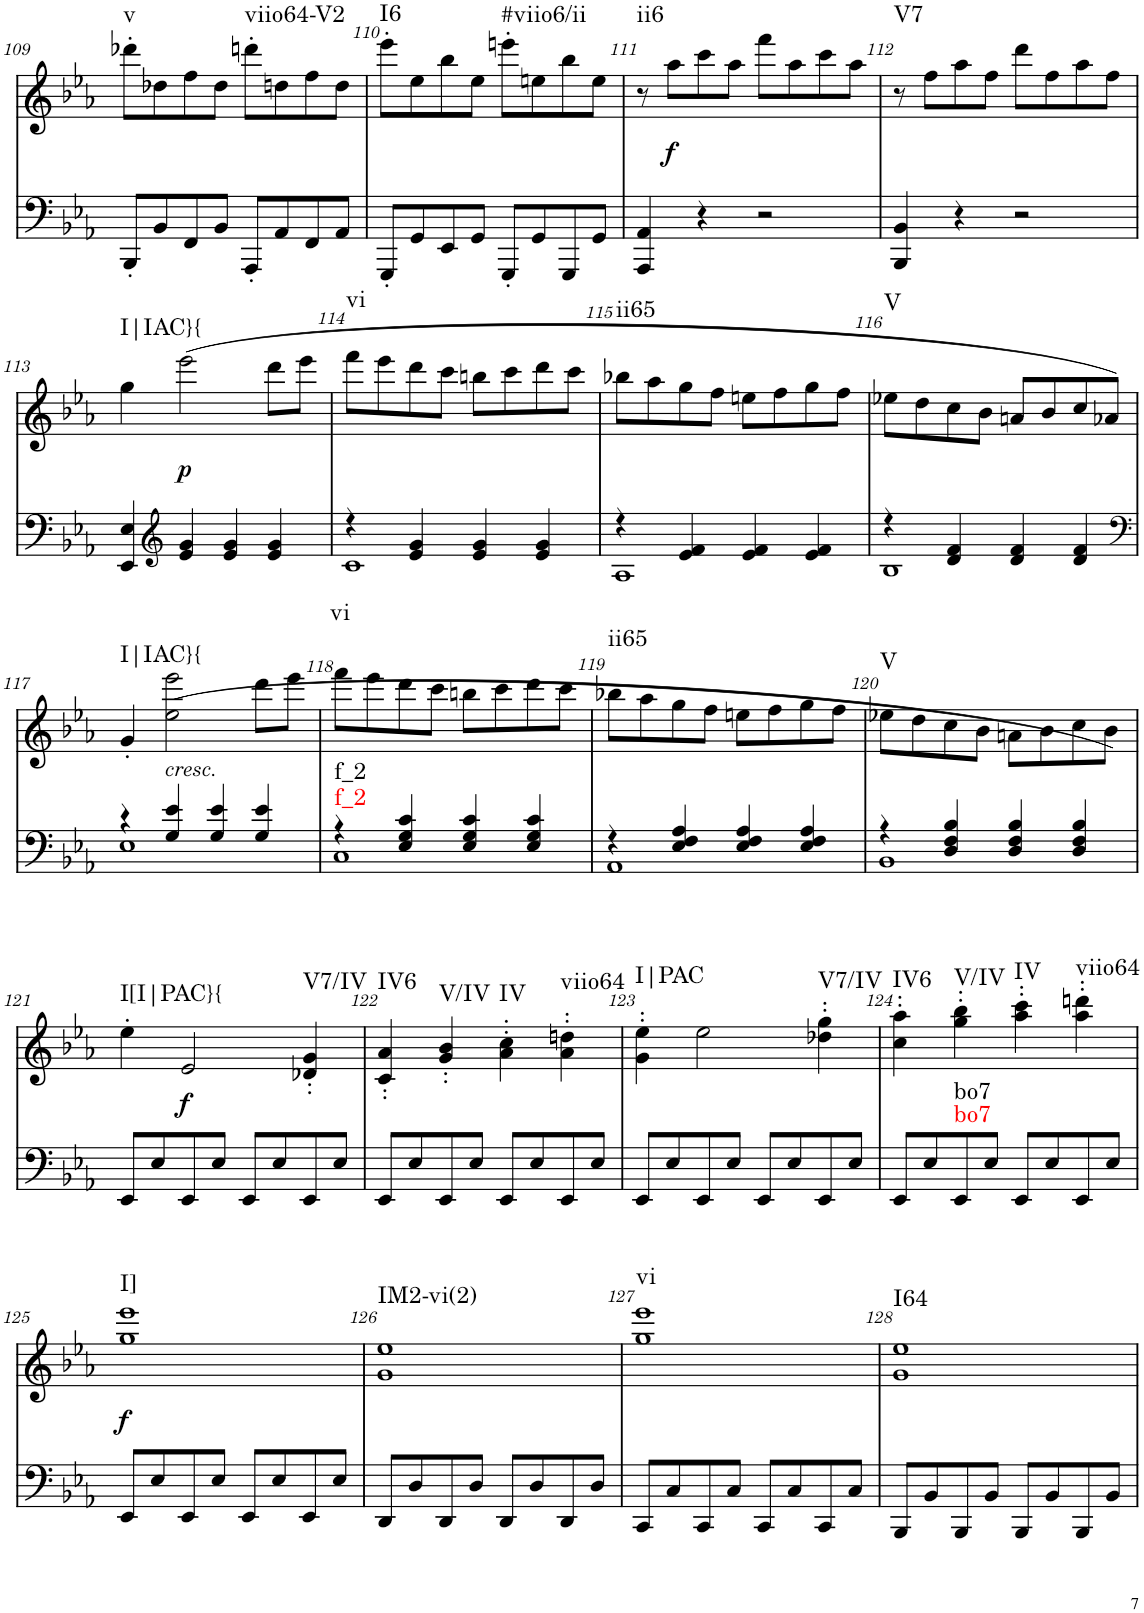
**kern	**kern	**text	**dynam	**harte
*part2	*part1	*part1	*part1	*part1
*staff2	*staff1	*staff1	*staff1	*
*I"piano	*I"piano	*	*	*
*I'Pno	*I'Pno	*	*	*
!!LO:PB:g=z
*clefF4	*clefG2	*	*	*
*k[b-e-a-]	*k[b-e-a-]	*	*	*
*c:	*c:	*	*	*
*M2/2	*M2/2	*	*	*
*met(c|)	*met(c|)	*	*	*
=109	=109	=109	=109	=109
!	!	!	!	!LO:H:kt=v
8BBB-'/L	8ddd-X'\L	.	.	N
8BB-/	8dd-X\	.	.	.
8FF/	8ff\	.	.	.
8BB-/J	8dd-\J	.	.	.
!	!	!	!	!LO:H:kt=viio64-V2
8AAA-'/L	8dddn'\L	.	.	N
8AA-/	8ddn\	.	.	.
8FF/	8ff\	.	.	.
8AA-/J	8dd\J	.	.	.
=110	=110	=110	=110	=110
!	!	!	!	!LO:H:kt=I6
8GGG'/L	8eee-'\L	.	.	N
8GG/	8ee-\	.	.	.
8EE-/	8bb-\	.	.	.
8GG/J	8ee-\J	.	.	.
!	!	!	!	!LO:H:kt=#viio6/ii
8GGG'/L	8eeen'\L	.	.	N
8GG/	8een\	.	.	.
8GGG/	8bb-\	.	.	.
8GG/J	8ee\J	.	.	.
=111	=111	=111	=111	=111
!	!	!	!	!LO:H:kt=ii6
4AAA-/ 4AA-/	8r	.	.	N
!	!	!LO:LY:b	!LO:DY:b	!
.	8aa-\L	f	f	.
4r	8ccc\	.	.	.
.	8aa-\J	.	.	.
2r	8fff\L	.	.	.
.	8aa-\	.	.	.
.	8ccc\	.	.	.
.	8aa-\J	.	.	.
=112	=112	=112	=112	=112
!	!	!	!	!LO:H:kt=V7
4BBB-/ 4BB-/	8r	.	.	N
.	8ff\L	.	.	.
4r	8aa-\	.	.	.
.	8ff\J	.	.	.
2r	8ddd\L	.	.	.
.	8ff\	.	.	.
.	8aa-\	.	.	.
.	8ff\J	.	.	.
!!LO:LB:g=z
=113	=113	=113	=113	=113
!	!	!	!	!LO:H:kt=I|IAC}{
4EE-/ 4E-/	4gg\	.	.	N
*clefG2	*	*	*	*
!	!	!LO:LY:b	!LO:DY:b	!
4e-/ 4g/	(2eee-\	p	p	.
4e-/ 4g/	.	.	.	.
4e-/ 4g/	8ddd\L	.	.	.
.	8eee-\J	.	.	.
=114	=114	=114	=114	=114
*^	*	*	*	*
!	!	!	!	!	!LO:H:kt=vi
4r	1c	8fff\L	.	.	N
.	.	8eee-\	.	.	.
4e-/ 4g/	.	8ddd\	.	.	.
.	.	8ccc\J	.	.	.
4e-/ 4g/	.	8bbn\L	.	.	.
.	.	8ccc\	.	.	.
4e-/ 4g/	.	8ddd\	.	.	.
.	.	8ccc\J	.	.	.
=115	=115	=115	=115	=115	=115
!	!	!	!	!	!LO:H:kt=ii65
4r	1A-	8bb-X\L	.	.	N
.	.	8aa-\	.	.	.
4e-/ 4f/	.	8gg\	.	.	.
.	.	8ff\J	.	.	.
4e-/ 4f/	.	8een\L	.	.	.
.	.	8ff\	.	.	.
4e-/ 4f/	.	8gg\	.	.	.
.	.	8ff\J	.	.	.
=116	=116	=116	=116	=116	=116
!	!	!	!	!	!LO:H:kt=V
4r	1B-	8ee-X\L	.	.	N
.	.	8dd\	.	.	.
4d/ 4f/	.	8cc\	.	.	.
.	.	8b-\J	.	.	.
4d/ 4f/	.	8an/L	.	.	.
.	.	8b-/	.	.	.
4d/ 4f/	.	8cc/	.	.	.
.	.	8a-X/J)	.	.	.
!!LO:LB:g=z
=117	=117	=117	=117	=117	=117
*clefF4	*	*	*	*	*
!	!	!	!	!	!LO:H:kt=I|IAC}{
4r	1E-	4g'/	.	.	N
!	!	!LO:TX:b:i:t=cresc.	!	!	!
4G/ 4e-/	.	(2ee-\ 2eee-\	.	.	.
4G/ 4e-/	.	.	.	.	.
4G/ 4e-/	.	8ddd\L	.	.	.
.	.	8eee-\J	.	.	.
=118	=118	=118	=118	=118	=118
!	!	!	!	!	!LO:H:kt=vi
4r	1C	8fff\L	.	.	N
.	.	8eee-\	.	.	.
4E-/ 4G/ 4c/	.	8ddd\	.	.	.
.	.	8ccc\J	.	.	.
4E-/ 4G/ 4c/	.	8bbn\L	.	.	.
.	.	8ccc\	.	.	.
4E-/ 4G/ 4c/	.	8ddd\	.	.	.
.	.	8ccc\J	.	.	.
=119	=119	=119	=119	=119	=119
!	!	!	!	!	!LO:H:kt=ii65
4r	1AA-	8bb-X\L	.	.	N
.	.	8aa-\	.	.	.
4E-/ 4F/ 4A-/	.	8gg\	.	.	.
.	.	8ff\J	.	.	.
4E-/ 4F/ 4A-/	.	8een\L	.	.	.
.	.	8ff\	.	.	.
4E-/ 4F/ 4A-/	.	8gg\	.	.	.
.	.	8ff\J	.	.	.
=120	=120	=120	=120	=120	=120
!	!	!	!	!	!LO:H:kt=V
4r	1BB-	8ee-X\L	.	.	N
.	.	8dd\	.	.	.
4D/ 4F/ 4B-/	.	8cc\	.	.	.
.	.	8b-\J	.	.	.
4D/ 4F/ 4B-/	.	8an\L	.	.	.
.	.	8b-\	.	.	.
4D/ 4F/ 4B-/	.	8cc\	.	.	.
.	.	8b-\J)	.	.	.
*v	*v	*	*	*	*
!!LO:LB:g=z
=121	=121	=121	=121	=121
!	!	!	!	!LO:H:kt=I[I|PAC}{
8EE-/L	4ee-'\	.	.	N
8E-/	.	.	.	.
!	!	!LO:LY:b	!LO:DY:b	!
8EE-/	2e-/	f	f	.
8E-/J	.	.	.	.
8EE-/L	.	.	.	.
8E-/	.	.	.	.
!	!	!	!	!LO:H:kt=V7/IV
8EE-/	4d-X/' 4g/'	.	.	N
8E-/J	.	.	.	.
=122	=122	=122	=122	=122
!	!	!	!	!LO:H:kt=IV6
8EE-/L	4c/' 4a-/'	.	.	N
8E-/	.	.	.	.
!	!	!	!	!LO:H:kt=V/IV
8EE-/	4g/' 4b-/'	.	.	N
8E-/J	.	.	.	.
!	!	!	!	!LO:H:kt=IV
8EE-/L	4a-\' 4cc\'	.	.	N
8E-/	.	.	.	.
!	!	!	!	!LO:H:kt=viio64
8EE-/	4a-\' 4ddn\'	.	.	N
8E-/J	.	.	.	.
=123	=123	=123	=123	=123
!	!	!	!	!LO:H:kt=I|PAC
8EE-/L	4g\' 4ee-\'	.	.	N
8E-/	.	.	.	.
8EE-/	2ee-\	.	.	.
8E-/J	.	.	.	.
8EE-/L	.	.	.	.
8E-/	.	.	.	.
!	!	!	!	!LO:H:kt=V7/IV
8EE-/	4dd-X\' 4gg\'	.	.	N
8E-/J	.	.	.	.
=124	=124	=124	=124	=124
!	!	!	!	!LO:H:kt=IV6
8EE-/L	4cc\' 4aa-\'	.	.	N
8E-/	.	.	.	.
!	!	!	!	!LO:H:kt=V/IV
8EE-/	4gg\' 4bb-\'	.	.	N
8E-/J	.	.	.	.
!	!	!	!	!LO:H:kt=IV
8EE-/L	4aa-\' 4ccc\'	.	.	N
8E-/	.	.	.	.
!	!	!	!	!LO:H:kt=viio64
8EE-/	4aa-\' 4dddn\'	.	.	N
8E-/J	.	.	.	.
!!LO:LB:g=z
=125	=125	=125	=125	=125
!	!	!LO:LY:b	!LO:DY:b	!LO:H:kt=I]
8EE-/L	1gg 1eee-	f	f	N
8E-/	.	.	.	.
8EE-/	.	.	.	.
8E-/J	.	.	.	.
8EE-/L	.	.	.	.
8E-/	.	.	.	.
8EE-/	.	.	.	.
8E-/J	.	.	.	.
=126	=126	=126	=126	=126
!	!	!	!	!LO:H:kt=IM2-vi(2)
8DD/L	1g 1ee-	.	.	N
8D/	.	.	.	.
8DD/	.	.	.	.
8D/J	.	.	.	.
8DD/L	.	.	.	.
8D/	.	.	.	.
8DD/	.	.	.	.
8D/J	.	.	.	.
=127	=127	=127	=127	=127
!	!	!	!	!LO:H:kt=vi
8CC/L	1gg 1eee-	.	.	N
8C/	.	.	.	.
8CC/	.	.	.	.
8C/J	.	.	.	.
8CC/L	.	.	.	.
8C/	.	.	.	.
8CC/	.	.	.	.
8C/J	.	.	.	.
=128	=128	=128	=128	=128
!	!	!	!	!LO:H:kt=I64
8BBB-/L	1g 1ee-	.	.	N
8BB-/	.	.	.	.
8BBB-/	.	.	.	.
8BB-/J	.	.	.	.
8BBB-/L	.	.	.	.
8BB-/	.	.	.	.
8BBB-/	.	.	.	.
8BB-/J	.	.	.	.
=	=	=	=	=
*-	*-	*-	*-	*-
